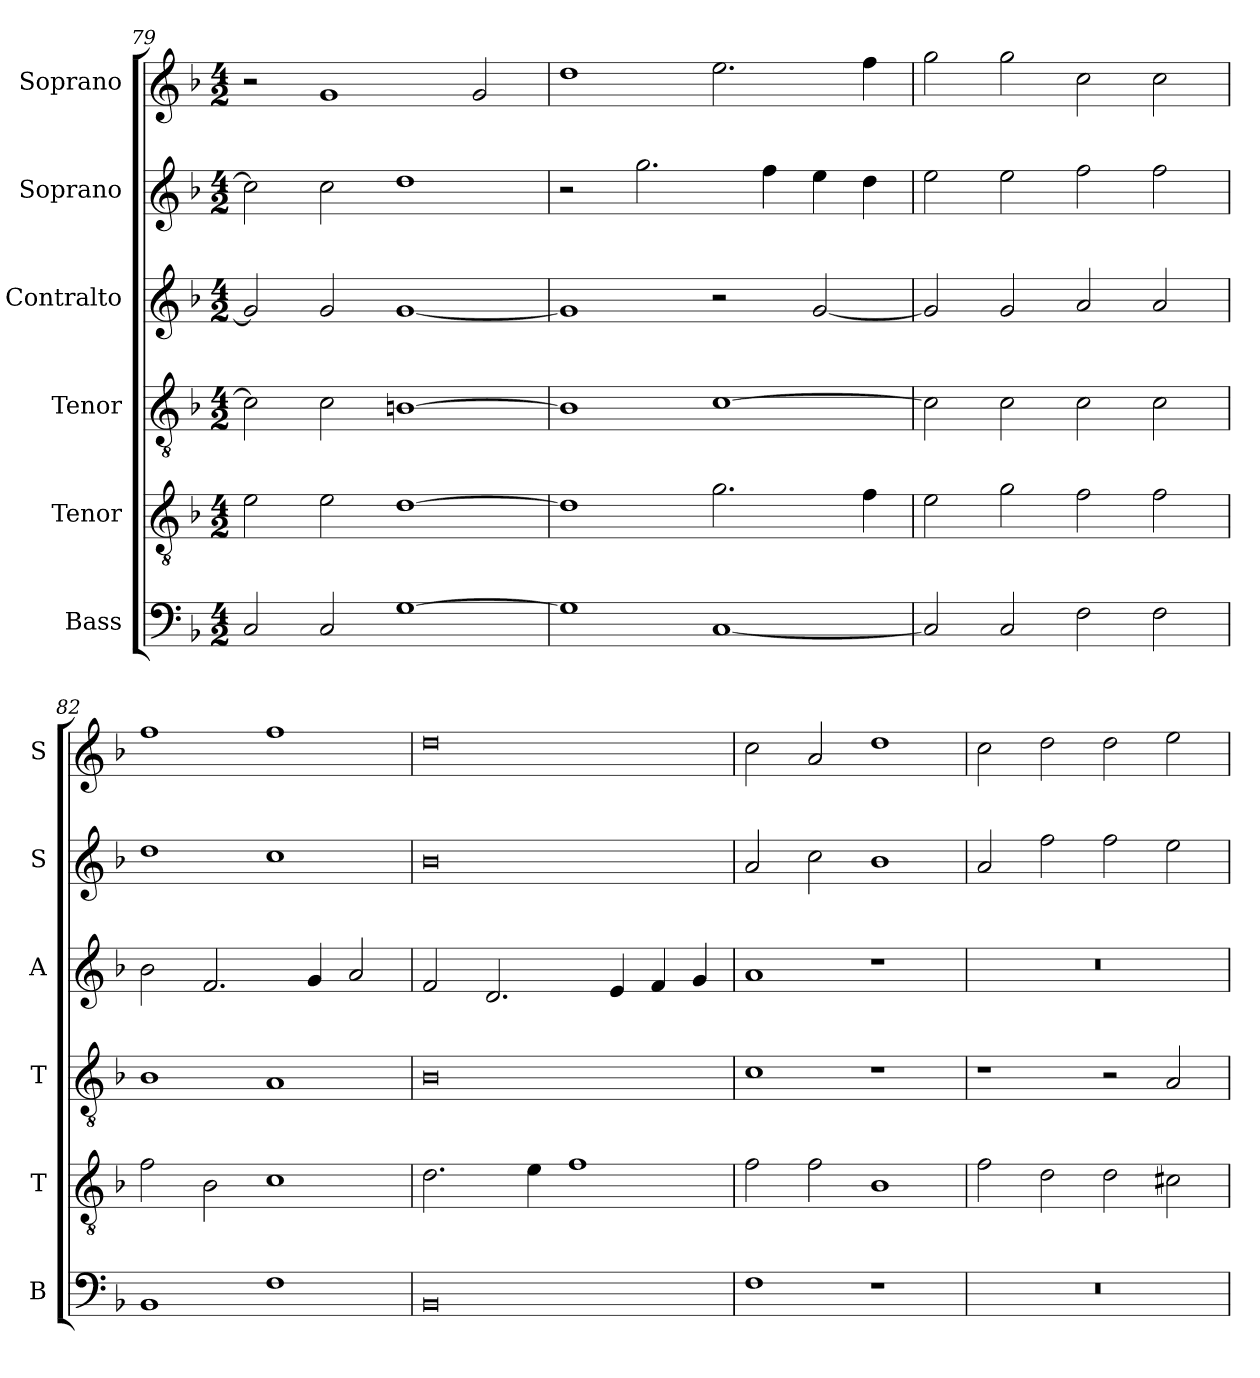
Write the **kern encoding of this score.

**kern	**kern	**kern	**kern	**kern	**kern
*part6	*part5	*part4	*part3	*part2	*part1
*staff6	*staff5	*staff4	*staff3	*staff2	*staff1
*I"Bass	*I"Tenor	*I"Tenor	*I"Contralto	*I"Soprano	*I"Soprano
*I'B	*I'T	*I'T	*I'A	*I'S	*I'S
*clefF4	*clefGv2	*clefGv2	*clefG2	*clefG2	*clefG2
*k[b-]	*k[b-]	*k[b-]	*k[b-]	*k[b-]	*k[b-]
*F:ion	*F:ion	*F:ion	*F:ion	*F:ion	*F:ion
*M4/2	*M4/2	*M4/2	*M4/2	*M4/2	*M4/2
=79	=79	=79	=79	=79	=79
2C	2e	2c]	2g]	2cc]	2r
2C	2e	2c	2g	2cc	1g
[1G	[1d	[1Bn	[1g	1dd	.
.	.	.	.	.	2g
=80	=80	=80	=80	=80	=80
1G]	1d]	1B]	1g]	2r	1dd
.	.	.	.	2.gg	.
[1C	2.g	[1c	2r	.	2.ee
.	.	.	.	4ff	.
.	.	.	[2g	4ee	.
.	4f	.	.	4dd	4ff
=81	=81	=81	=81	=81	=81
2C]	2e	2c]	2g]	2ee	2gg
2C	2g	2c	2g	2ee	2gg
2F	2f	2c	2a	2ff	2cc
2F	2f	2c	2a	2ff	2cc
=82	=82	=82	=82	=82	=82
1BB-	2f	1B-	2b-	1dd	1ff
.	2B-	.	2.f	.	.
1F	1c	1A	.	1cc	1ff
.	.	.	4g	.	.
.	.	.	2a	.	.
=83	=83	=83	=83	=83	=83
0BB-	2.d	0B-	2f	0b-	0dd
.	.	.	2.d	.	.
.	4e	.	.	.	.
.	1f	.	.	.	.
.	.	.	4e	.	.
.	.	.	4f	.	.
.	.	.	4g	.	.
=84	=84	=84	=84	=84	=84
1F	2f	1c	1a	2a	2cc
.	2f	.	.	2cc	2a
1r	1B-	1r	1r	1b-	1dd
=85	=85	=85	=85	=85	=85
0r	2f	1r	0r	2a	2cc
.	2d	.	.	2ff	2dd
.	2d	2r	.	2ff	2dd
.	2c#X	2A	.	2ee	2ee
=	=	=	=	=	=
*-	*-	*-	*-	*-	*-
